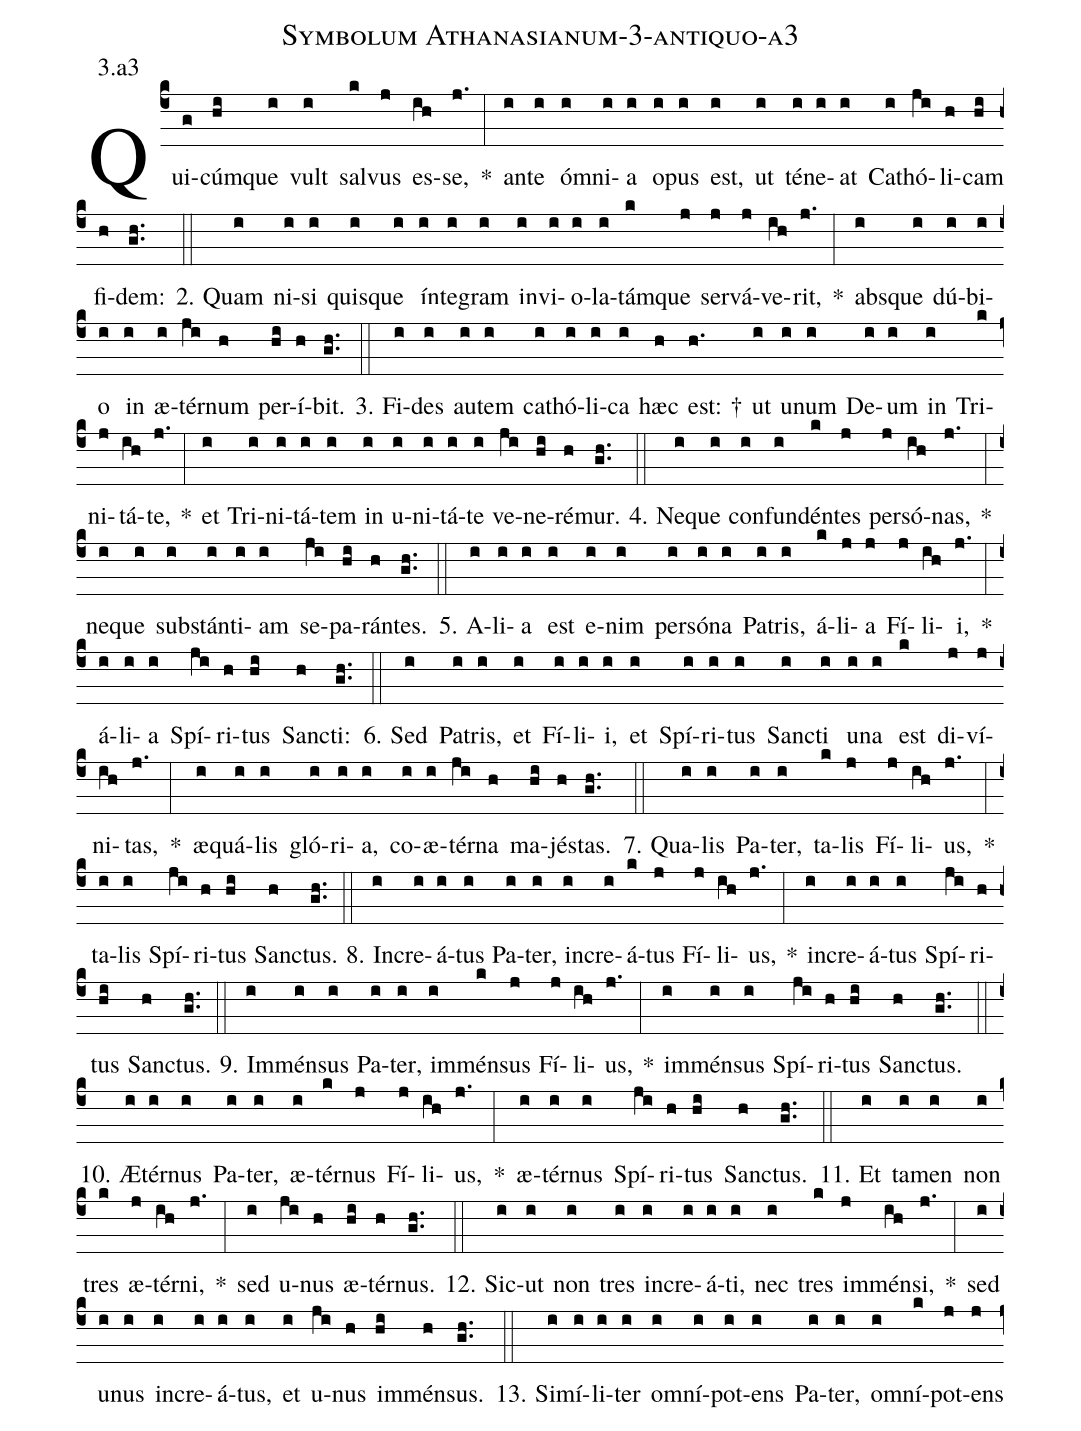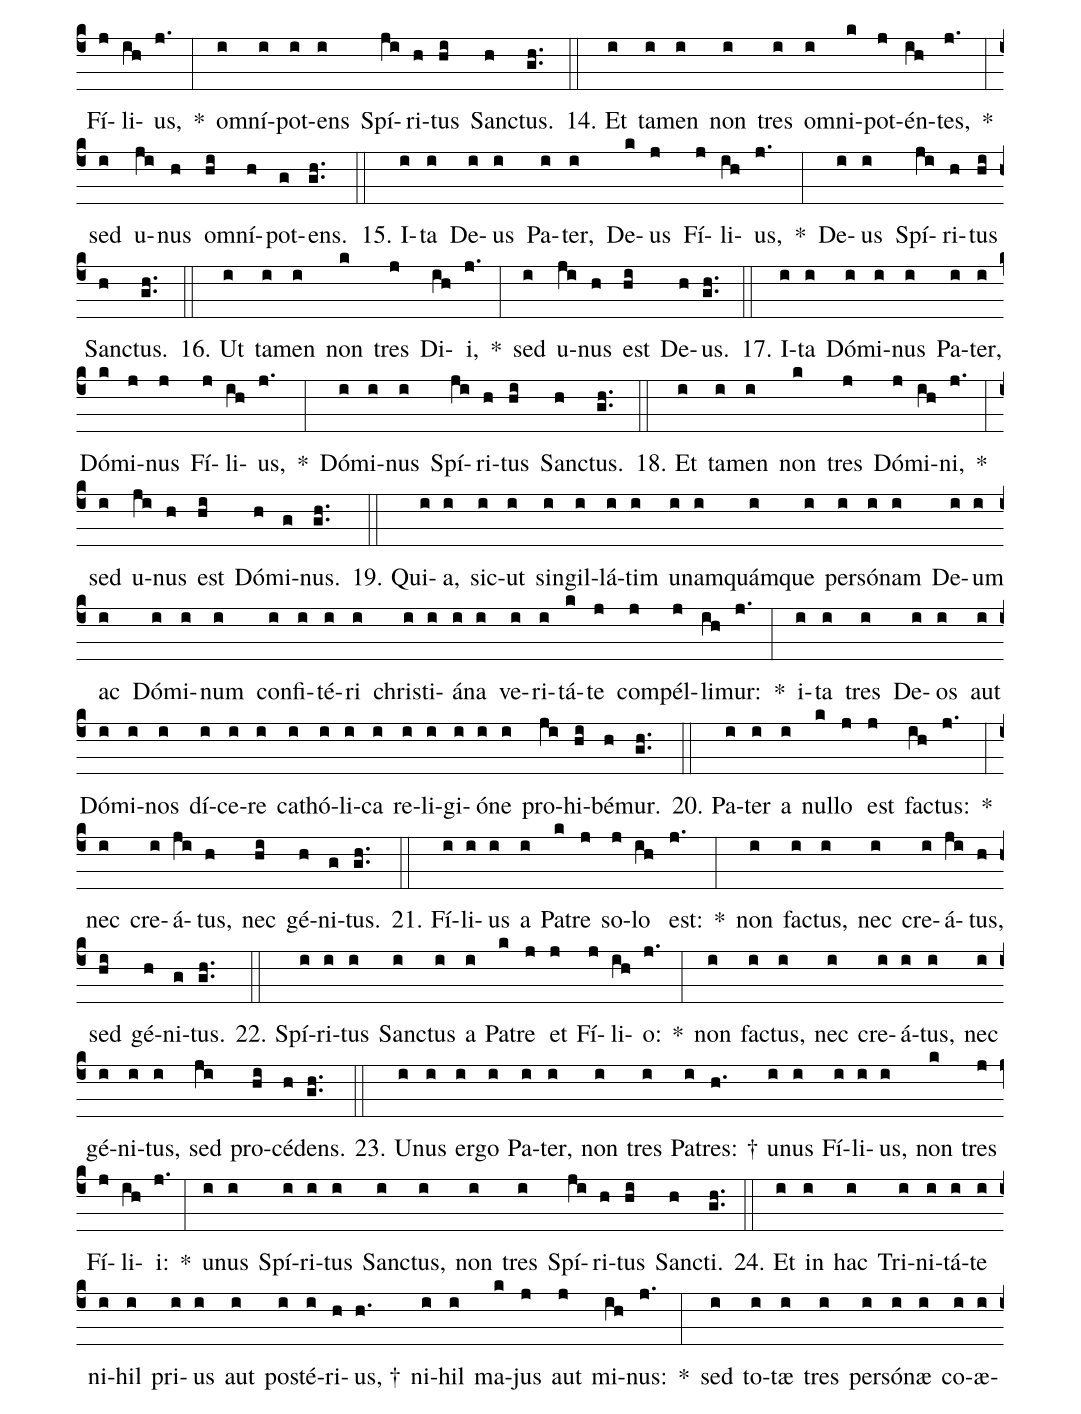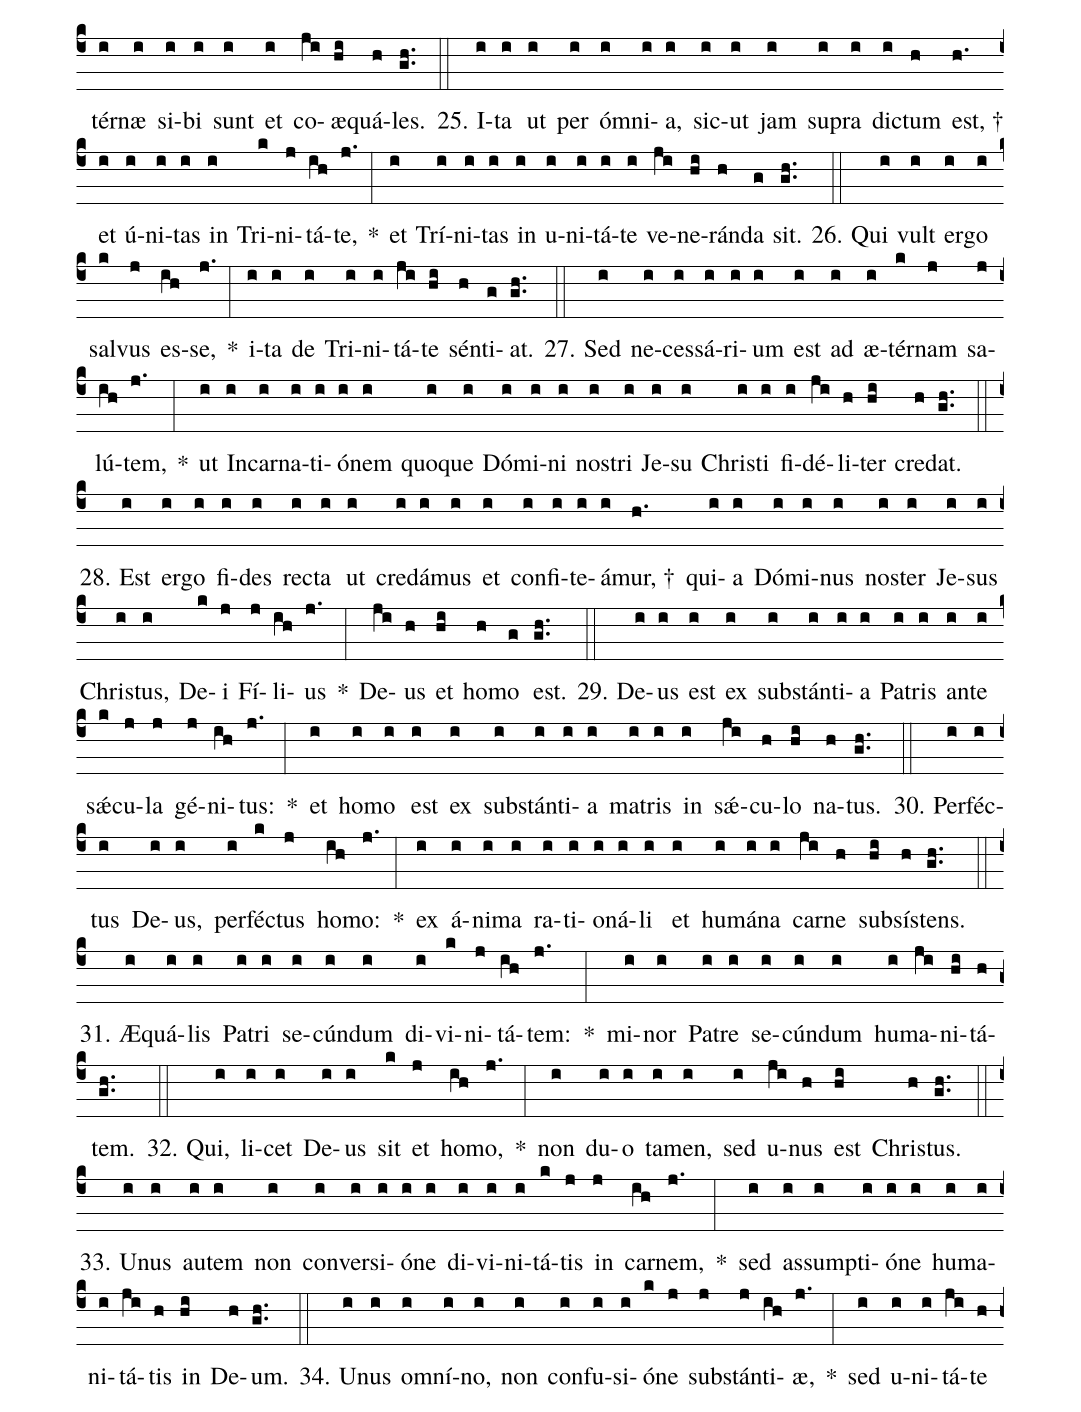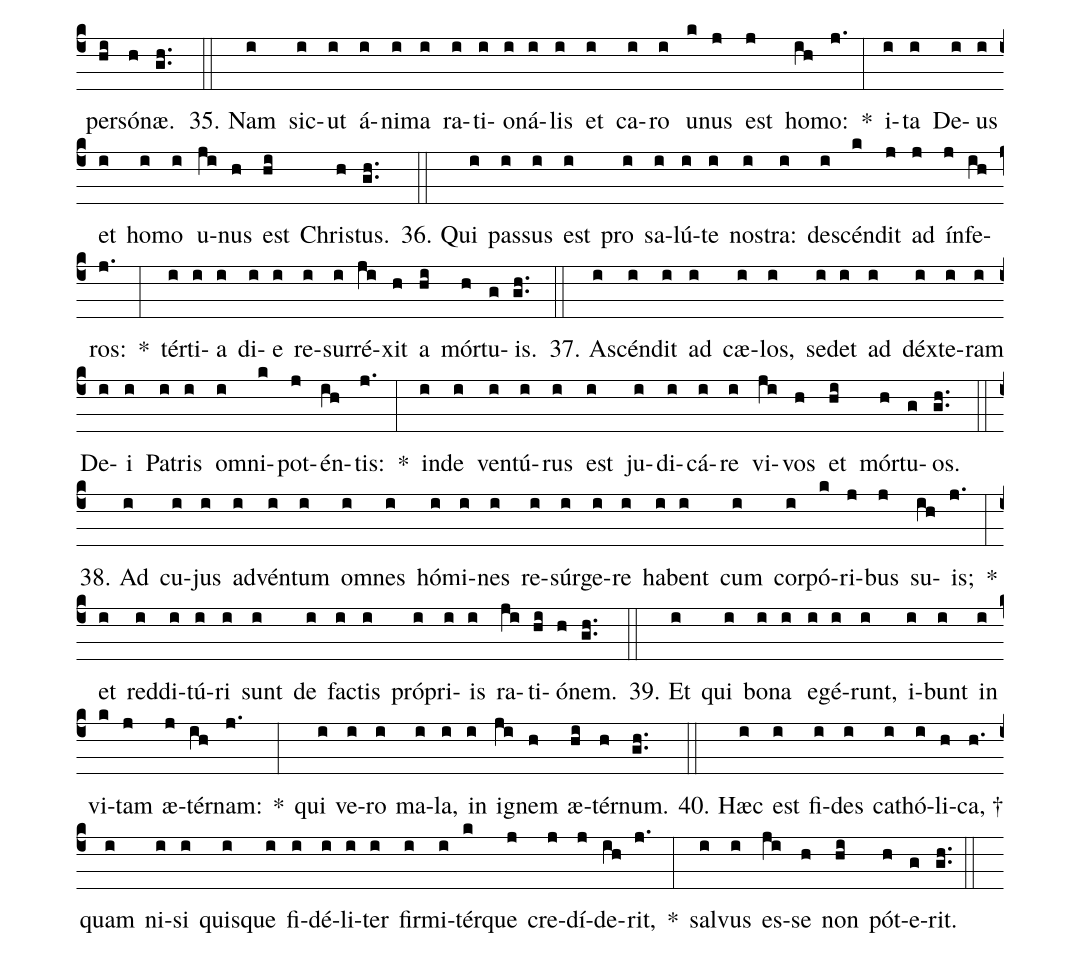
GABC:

name: Symbolum Athanasianum-3-antiquo-a3;
annotation: 3.a3;
%%
(c4)Qui(g)cúm(hi)que(i) vult(i) sal(k)vus(j) es(ih)se,(j.) *(:) an(i)te(i) óm(i)ni(i)a(i) o(i)pus(i) est,(i) ut(i) té(i)ne(i)at(i) Ca(i)thó(ji)li(h)cam(hi) fi(h)dem:(gh..) (::)
2. Quam(i) ni(i)si(i) quis(i)que(i) ín(i)te(i)gram(i) in(i)vi(i)o(i)la(i)tám(k)que(j) ser(j)vá(j)ve(ih)rit,(j.) *(:) abs(i)que(i) dú(i)bi(i)o(i) in(i) æ(i)tér(ji)num(h) per(hi)í(h)bit.(gh..) (::)
3. Fi(i)des(i) au(i)tem(i) ca(i)thó(i)li(i)ca(i) hæc(h) est: †(h.) ut(i) u(i)num(i) De(i)um(i) in(i) Tri(k)ni(j)tá(ih)te,(j.) *(:) et(i) Tri(i)ni(i)tá(i)tem(i) in(i) u(i)ni(i)tá(i)te(i) ve(ji)ne(hi)ré(h)mur.(gh..) (::)
4. Ne(i)que(i) con(i)fun(i)dén(k)tes(j) per(j)só(ih)nas,(j.) *(:) ne(i)que(i) sub(i)stán(i)ti(i)am(i) se(ji)pa(hi)rán(h)tes.(gh..) (::)
5. A(i)li(i)a(i) est(i) e(i)nim(i) per(i)só(i)na(i) Pa(i)tris,(i) á(k)li(j)a(j) Fí(j)li(ih)i,(j.) *(:) á(i)li(i)a(i) Spí(ji)ri(h)tus(hi) Sanc(h)ti:(gh..) (::)
6. Sed(i) Pa(i)tris,(i) et(i) Fí(i)li(i)i,(i) et(i) Spí(i)ri(i)tus(i) Sanc(i)ti(i) u(i)na(i) est(k) di(j)ví(j)ni(ih)tas,(j.) *(:) æ(i)quá(i)lis(i) gló(i)ri(i)a,(i) co(i)æ(i)tér(ji)na(h) ma(hi)jés(h)tas.(gh..) (::)
7. Qua(i)lis(i) Pa(i)ter,(i) ta(k)lis(j) Fí(j)li(ih)us,(j.) *(:) ta(i)lis(i) Spí(ji)ri(h)tus(hi) Sanc(h)tus.(gh..) (::)
8. In(i)cre(i)á(i)tus(i) Pa(i)ter,(i) in(i)cre(i)á(k)tus(j) Fí(j)li(ih)us,(j.) *(:) in(i)cre(i)á(i)tus(i) Spí(ji)ri(h)tus(hi) Sanc(h)tus.(gh..) (::)
9. Im(i)mén(i)sus(i) Pa(i)ter,(i) im(i)mén(k)sus(j) Fí(j)li(ih)us,(j.) *(:) im(i)mén(i)sus(i) Spí(ji)ri(h)tus(hi) Sanc(h)tus.(gh..) (::)
10. Æ(i)tér(i)nus(i) Pa(i)ter,(i) æ(i)tér(k)nus(j) Fí(j)li(ih)us,(j.) *(:) æ(i)tér(i)nus(i) Spí(ji)ri(h)tus(hi) Sanc(h)tus.(gh..) (::)
11. Et(i) ta(i)men(i) non(i) tres(k) æ(j)tér(ih)ni,(j.) *(:) sed(i) u(ji)nus(h) æ(hi)tér(h)nus.(gh..) (::)
12. Sic(i)ut(i) non(i) tres(i) in(i)cre(i)á(i)ti,(i) nec(i) tres(k) im(j)mén(ih)si,(j.) *(:) sed(i) u(i)nus(i) in(i)cre(i)á(i)tus,(i) et(i) u(ji)nus(h) im(hi)mén(h)sus.(gh..) (::)
13. Si(i)mí(i)li(i)ter(i) om(i)ní(i)pot(i)ens(i) Pa(i)ter,(i) om(i)ní(k)pot(j)ens(j) Fí(j)li(ih)us,(j.) *(:) om(i)ní(i)pot(i)ens(i) Spí(ji)ri(h)tus(hi) Sanc(h)tus.(gh..) (::)
14. Et(i) ta(i)men(i) non(i) tres(i) om(i)ni(k)pot(j)én(ih)tes,(j.) *(:) sed(i) u(ji)nus(h) om(hi)ní(h)pot(g)ens.(gh..) (::)
15. I(i)ta(i) De(i)us(i) Pa(i)ter,(i) De(k)us(j) Fí(j)li(ih)us,(j.) *(:) De(i)us(i) Spí(ji)ri(h)tus(hi) Sanc(h)tus.(gh..) (::)
16. Ut(i) ta(i)men(i) non(k) tres(j) Di(ih)i,(j.) *(:) sed(i) u(ji)nus(h) est(hi) De(h)us.(gh..) (::)
17. I(i)ta(i) Dó(i)mi(i)nus(i) Pa(i)ter,(i) Dó(k)mi(j)nus(j) Fí(j)li(ih)us,(j.) *(:) Dó(i)mi(i)nus(i) Spí(ji)ri(h)tus(hi) Sanc(h)tus.(gh..) (::)
18. Et(i) ta(i)men(i) non(k) tres(j) Dó(j)mi(ih)ni,(j.) *(:) sed(i) u(ji)nus(h) est(hi) Dó(h)mi(g)nus.(gh..) (::)
19. Qui(i)a,(i) sic(i)ut(i) sin(i)gil(i)lá(i)tim(i) u(i)nam(i)quám(i)que(i) per(i)só(i)nam(i) De(i)um(i) ac(i) Dó(i)mi(i)num(i) con(i)fi(i)té(i)ri(i) chris(i)ti(i)á(i)na(i) ve(i)ri(i)tá(k)te(j) com(j)pél(j)li(ih)mur:(j.) *(:) i(i)ta(i) tres(i) De(i)os(i) aut(i) Dó(i)mi(i)nos(i) dí(i)ce(i)re(i) ca(i)thó(i)li(i)ca(i) re(i)li(i)gi(i)ó(i)ne(i) pro(ji)hi(hi)bé(h)mur.(gh..) (::)
20. Pa(i)ter(i) a(i) nul(k)lo(j) est(j) fac(ih)tus:(j.) *(:) nec(i) cre(i)á(ji)tus,(h) nec(hi) gé(h)ni(g)tus.(gh..) (::)
21. Fí(i)li(i)us(i) a(i) Pa(k)tre(j) so(j)lo(ih) est:(j.) *(:) non(i) fac(i)tus,(i) nec(i) cre(i)á(ji)tus,(h) sed(hi) gé(h)ni(g)tus.(gh..) (::)
22. Spí(i)ri(i)tus(i) Sanc(i)tus(i) a(i) Pa(k)tre(j) et(j) Fí(j)li(ih)o:(j.) *(:) non(i) fac(i)tus,(i) nec(i) cre(i)á(i)tus,(i) nec(i) gé(i)ni(i)tus,(i) sed(ji) pro(hi)cé(h)dens.(gh..) (::)
23. U(i)nus(i) er(i)go(i) Pa(i)ter,(i) non(i) tres(i) Pa(i)tres: †(h.) u(i)nus(i) Fí(i)li(i)us,(i) non(k) tres(j) Fí(j)li(ih)i:(j.) *(:) u(i)nus(i) Spí(i)ri(i)tus(i) Sanc(i)tus,(i) non(i) tres(i) Spí(ji)ri(h)tus(hi) Sanc(h)ti.(gh..) (::)
24. Et(i) in(i) hac(i) Tri(i)ni(i)tá(i)te(i) ni(i)hil(i) pri(i)us(i) aut(i) post(i)é(i)ri(h)us, †(h.) ni(i)hil(i) ma(k)jus(j) aut(j) mi(ih)nus:(j.) *(:) sed(i) to(i)tæ(i) tres(i) per(i)só(i)næ(i) co(i)æ(i)tér(i)næ(i) si(i)bi(i) sunt(i) et(i) co(ji)æ(hi)quá(h)les.(gh..) (::)
25. I(i)ta(i) ut(i) per(i) óm(i)ni(i)a,(i) sic(i)ut(i) jam(i) su(i)pra(i) dic(i)tum(h) est, †(h.) et(i) ú(i)ni(i)tas(i) in(i) Tri(k)ni(j)tá(ih)te,(j.) *(:) et(i) Trí(i)ni(i)tas(i) in(i) u(i)ni(i)tá(i)te(i) ve(ji)ne(hi)rán(h)da(g) sit.(gh..) (::)
26. Qui(i) vult(i) er(i)go(i) sal(k)vus(j) es(ih)se,(j.) *(:) i(i)ta(i) de(i) Tri(i)ni(i)tá(ji)te(hi) sén(h)ti(g)at.(gh..) (::)
27. Sed(i) ne(i)ces(i)sá(i)ri(i)um(i) est(i) ad(i) æ(i)tér(k)nam(j) sa(j)lú(ih)tem,(j.) *(:) ut(i) In(i)car(i)na(i)ti(i)ó(i)nem(i) quo(i)que(i) Dó(i)mi(i)ni(i) nos(i)tri(i) Je(i)su(i) Chris(i)ti(i) fi(i)dé(ji)li(h)ter(hi) cre(h)dat.(gh..) (::)
28. Est(i) er(i)go(i) fi(i)des(i) rec(i)ta(i) ut(i) cre(i)dá(i)mus(i) et(i) con(i)fi(i)te(i)á(i)mur, †(h.) qui(i)a(i) Dó(i)mi(i)nus(i) nos(i)ter(i) Je(i)sus(i) Chris(i)tus,(i) De(k)i(j) Fí(j)li(ih)us(j.) *(:) De(ji)us(h) et(hi) ho(h)mo(g) est.(gh..) (::)
29. De(i)us(i) est(i) ex(i) sub(i)stán(i)ti(i)a(i) Pa(i)tris(i) an(i)te(i) sǽ(k)cu(j)la(j) gé(j)ni(ih)tus:(j.) *(:) et(i) ho(i)mo(i) est(i) ex(i) sub(i)stán(i)ti(i)a(i) ma(i)tris(i) in(i) sǽ(ji)cu(h)lo(hi) na(h)tus.(gh..) (::)
30. Per(i)féc(i)tus(i) De(i)us,(i) per(i)féc(k)tus(j) ho(ih)mo:(j.) *(:) ex(i) á(i)ni(i)ma(i) ra(i)ti(i)o(i)ná(i)li(i) et(i) hu(i)má(i)na(i) car(ji)ne(h) sub(hi)sís(h)tens.(gh..) (::)
31. Æ(i)quá(i)lis(i) Pa(i)tri(i) se(i)cún(i)dum(i) di(i)vi(k)ni(j)tá(ih)tem:(j.) *(:) mi(i)nor(i) Pa(i)tre(i) se(i)cún(i)dum(i) hu(i)ma(ji)ni(hi)tá(h)tem.(gh..) (::)
32. Qui,(i) li(i)cet(i) De(i)us(i) sit(k) et(j) ho(ih)mo,(j.) *(:) non(i) du(i)o(i) ta(i)men,(i) sed(i) u(ji)nus(h) est(hi) Chris(h)tus.(gh..) (::)
33. U(i)nus(i) au(i)tem(i) non(i) con(i)ver(i)si(i)ó(i)ne(i) di(i)vi(i)ni(i)tá(k)tis(j) in(j) car(ih)nem,(j.) *(:) sed(i) as(i)sump(i)ti(i)ó(i)ne(i) hu(i)ma(i)ni(i)tá(ji)tis(h) in(hi) De(h)um.(gh..) (::)
34. U(i)nus(i) om(i)ní(i)no,(i) non(i) con(i)fu(i)si(i)ó(k)ne(j) sub(j)stán(j)ti(ih)æ,(j.) *(:) sed(i) u(i)ni(i)tá(ji)te(h) per(hi)só(h)næ.(gh..) (::)
35. Nam(i) sic(i)ut(i) á(i)ni(i)ma(i) ra(i)ti(i)o(i)ná(i)lis(i) et(i) ca(i)ro(i) u(k)nus(j) est(j) ho(ih)mo:(j.) *(:) i(i)ta(i) De(i)us(i) et(i) ho(i)mo(i) u(ji)nus(h) est(hi) Chris(h)tus.(gh..) (::)
36. Qui(i) pas(i)sus(i) est(i) pro(i) sa(i)lú(i)te(i) nos(i)tra:(i) de(i)scén(k)dit(j) ad(j) ín(j)fe(ih)ros:(j.) *(:) tér(i)ti(i)a(i) di(i)e(i) re(i)sur(i)ré(ji)xit(h) a(hi) mór(h)tu(g)is.(gh..) (::)
37. A(i)scén(i)dit(i) ad(i) cæ(i)los,(i) se(i)det(i) ad(i) déx(i)te(i)ram(i) De(i)i(i) Pa(i)tris(i) om(i)ni(k)pot(j)én(ih)tis:(j.) *(:) in(i)de(i) ven(i)tú(i)rus(i) est(i) ju(i)di(i)cá(i)re(i) vi(ji)vos(h) et(hi) mór(h)tu(g)os.(gh..) (::)
38. Ad(i) cu(i)jus(i) ad(i)vén(i)tum(i) om(i)nes(i) hó(i)mi(i)nes(i) re(i)súr(i)ge(i)re(i) ha(i)bent(i) cum(i) cor(i)pó(k)ri(j)bus(j) su(ih)is;(j.) *(:) et(i) red(i)di(i)tú(i)ri(i) sunt(i) de(i) fac(i)tis(i) pró(i)pri(i)is(i) ra(ji)ti(hi)ó(h)nem.(gh..) (::)
39. Et(i) qui(i) bo(i)na(i) e(i)gé(i)runt,(i) i(i)bunt(i) in(i) vi(k)tam(j) æ(j)tér(ih)nam:(j.) *(:) qui(i) ve(i)ro(i) ma(i)la,(i) in(i) i(ji)gnem(h) æ(hi)tér(h)num.(gh..) (::)
40. Hæc(i) est(i) fi(i)des(i) ca(i)thó(i)li(h)ca, †(h.) quam(i) ni(i)si(i) quis(i)que(i) fi(i)dé(i)li(i)ter(i) fir(i)mi(i)tér(k)que(j) cre(j)dí(j)de(ih)rit,(j.) *(:) sal(i)vus(i) es(ji)se(h) non(hi) pót(h)e(g)rit.(gh..) (::)
